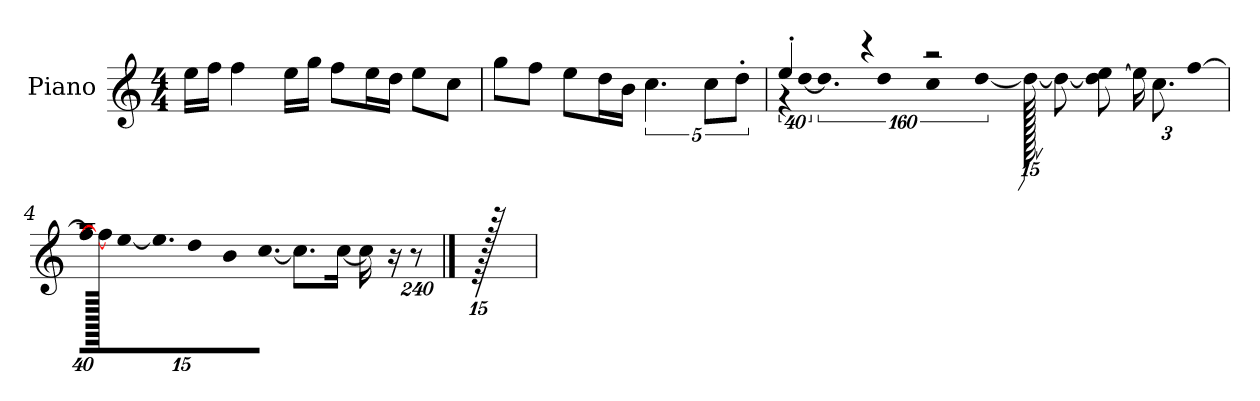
**kern
*part1
*staff1
*I"Piano
*I'P-no
*clefG2
*k[]
*M4/4
*MM90
=1
16ee\LL
16ff\JJ
4ff\
16ee\LL
16gg\JJ
8ff\L
16ee\L
16dd\JJ
8ee\L
8cc\J
=2
8gg\L
8ff\J
8ee\L
16dd\L
16b\JJ
5.cc\
10cc\L
10dd'\J
=3
*^
!	!LO:N:vis=32
4ee'/	640%23r
!	!LO:N:vis=32
.	[640%23dd\KKL
!	!LO:N:vis=8.
.	640%137dd\]
4r	.
!	!LO:N:vis=16
.	1920%137dd\L
!	!LO:N:vis=32
.	640%23cc\K
.	[384%41dd\J
2r	1920dd\_
.	8dd\L_
.	8dd\] [8ee\J
*	*Xbrackettup
.	24ee\KL]
.	12.cc\
.	[640%53ff\J
!!LO:LB:g=z	!!
=4	=4
!	!LO:N:vis=32
1r	640%23ff\LLL]
.	1920ff\_
!	!LO:N:vis=32
.	[640%23ee\JJ
!	!LO:N:vis=8.
.	640%137ee\]
!	!LO:N:vis=16
.	1920%137dd\L
!	!LO:N:vis=32
.	640%23b\K
!	!LO:N:vis=16.
.	[960%103cc\JJ
.	8.cc\L]
.	[16cc\Jk
.	16cc\]
.	16r
.	1920%239r
1920ryy	.
*v	*v
==5
1920r
=
*-
